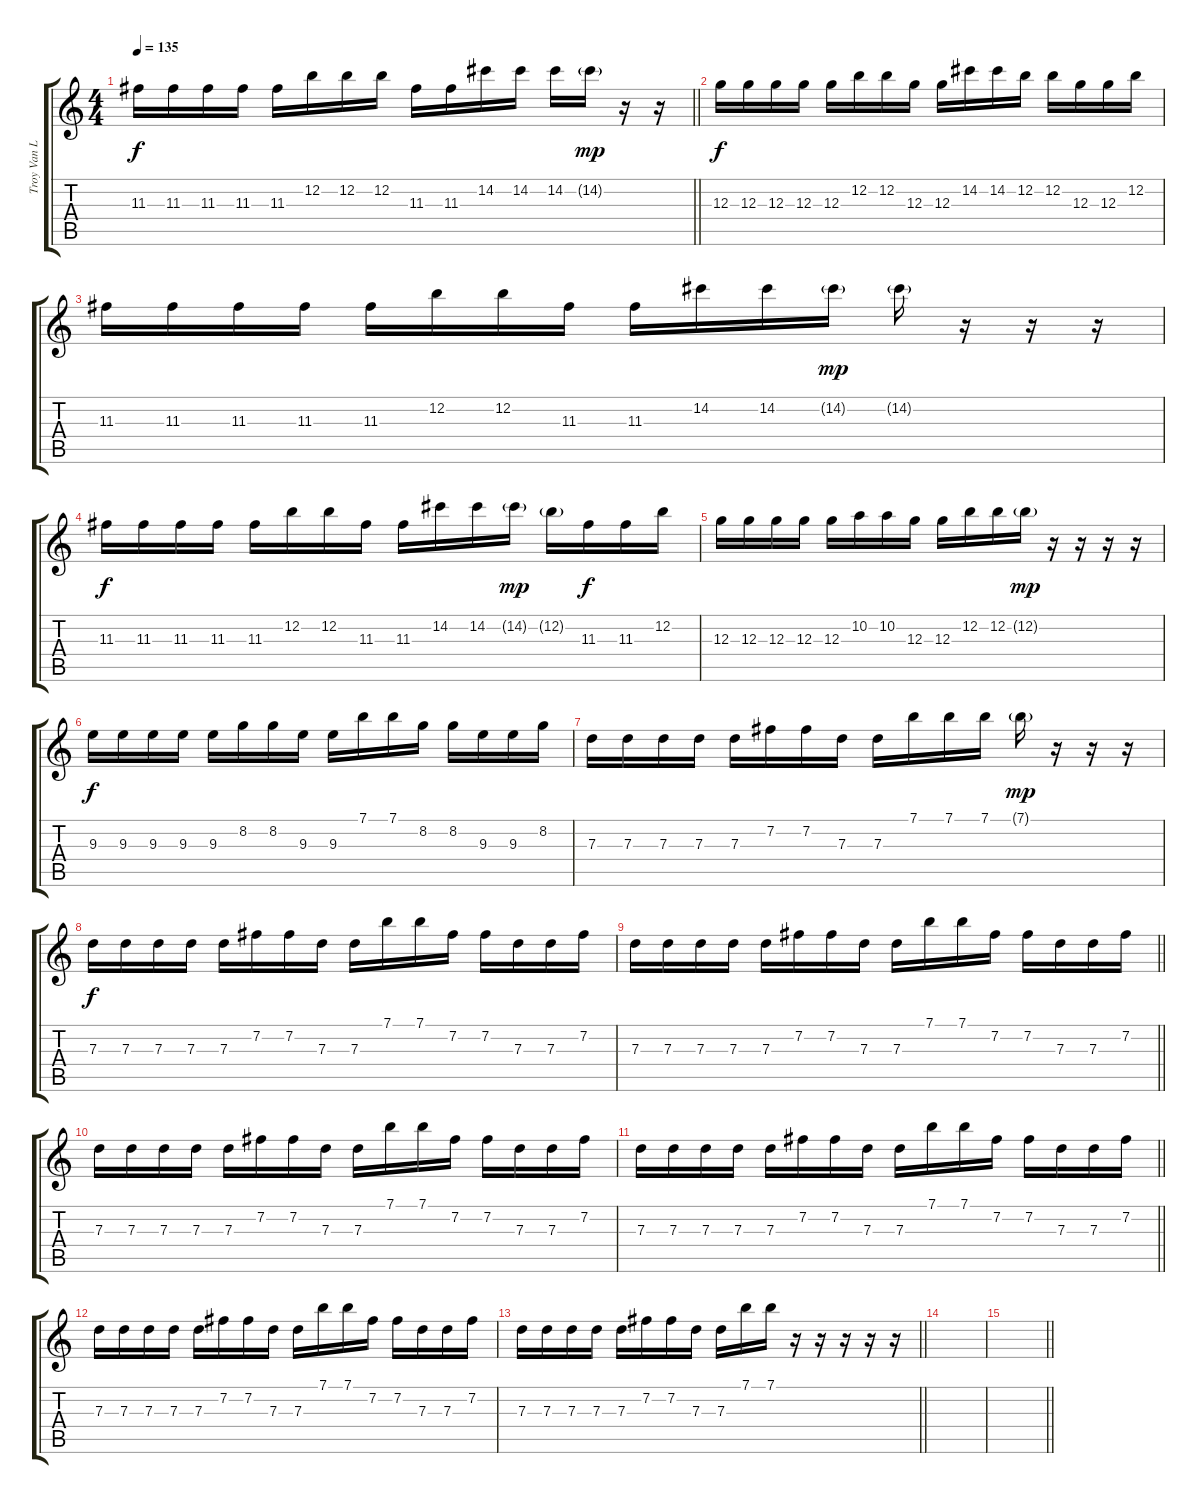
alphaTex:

\track ("Troy Van Leeuwen(delay)" "Troy Van L") {instrument electricguitarjazz}
\staff {score tabs}
\tuning (E4 B3 G3 D3 A2 E2) {hide}
\ts (4 4)
\tempo 135
\clef g2
\barLineRight lightlight
\ks c
11.3.16{dy f} 11.3.16 11.3.16 11.3.16 11.3.16 12.2.16 12.2.16 12.2.16 11.3.16 11.3.16 14.2.16 14.2.16 14.2.16 14.2{g}.16{dy mp} r.16 r.16 |
12.3.16{dy f} 12.3.16 12.3.16 12.3.16 12.3.16 12.2.16 12.2.16 12.3.16 12.3.16 14.2.16 14.2.16 12.2.16 12.2.16 12.3.16 12.3.16 12.2.16 |
11.3.16 11.3.16 11.3.16 11.3.16 11.3.16 12.2.16 12.2.16 11.3.16 11.3.16 14.2.16 14.2.16 14.2{g}.16{dy mp} 14.2{g}.16 r.16 r.16 r.16 |
11.3.16{dy f} 11.3.16 11.3.16 11.3.16 11.3.16 12.2.16 12.2.16 11.3.16 11.3.16 14.2.16 14.2.16 14.2{g}.16{dy mp} 12.2{g}.16 11.3.16{dy f} 11.3.16 12.2.16 |
12.3.16 12.3.16 12.3.16 12.3.16 12.3.16 10.2.16 10.2.16 12.3.16 12.3.16 12.2.16 12.2.16 12.2{g}.16{dy mp} r.16 r.16 r.16 r.16 |
9.3.16{dy f} 9.3.16 9.3.16 9.3.16 9.3.16 8.2.16 8.2.16 9.3.16 9.3.16 7.1.16 7.1.16 8.2.16 8.2.16 9.3.16 9.3.16 8.2.16 |
7.3.16 7.3.16 7.3.16 7.3.16 7.3.16 7.2.16 7.2.16 7.3.16 7.3.16 7.1.16 7.1.16 7.1.16 7.1{g}.16{dy mp} r.16 r.16 r.16 |
7.3.16{dy f} 7.3.16 7.3.16 7.3.16 7.3.16 7.2.16 7.2.16 7.3.16 7.3.16 7.1.16 7.1.16 7.2.16 7.2.16 7.3.16 7.3.16 7.2.16 |
\barLineRight lightlight
7.3.16 7.3.16 7.3.16 7.3.16 7.3.16 7.2.16 7.2.16 7.3.16 7.3.16 7.1.16 7.1.16 7.2.16 7.2.16 7.3.16 7.3.16 7.2.16 |
7.3.16 7.3.16 7.3.16 7.3.16 7.3.16 7.2.16 7.2.16 7.3.16 7.3.16 7.1.16 7.1.16 7.2.16 7.2.16 7.3.16 7.3.16 7.2.16 |
\barLineRight lightlight
7.3.16 7.3.16 7.3.16 7.3.16 7.3.16 7.2.16 7.2.16 7.3.16 7.3.16 7.1.16 7.1.16 7.2.16 7.2.16 7.3.16 7.3.16 7.2.16 |
7.3.16 7.3.16 7.3.16 7.3.16 7.3.16 7.2.16 7.2.16 7.3.16 7.3.16 7.1.16 7.1.16 7.2.16 7.2.16 7.3.16 7.3.16 7.2.16 |
\barLineRight lightlight
7.3.16 7.3.16 7.3.16 7.3.16 7.3.16 7.2.16 7.2.16 7.3.16 7.3.16 7.1.16 7.1.16 r.16 r.16 r.16 r.16 r.16 |
|
\barLineRight lightlight
